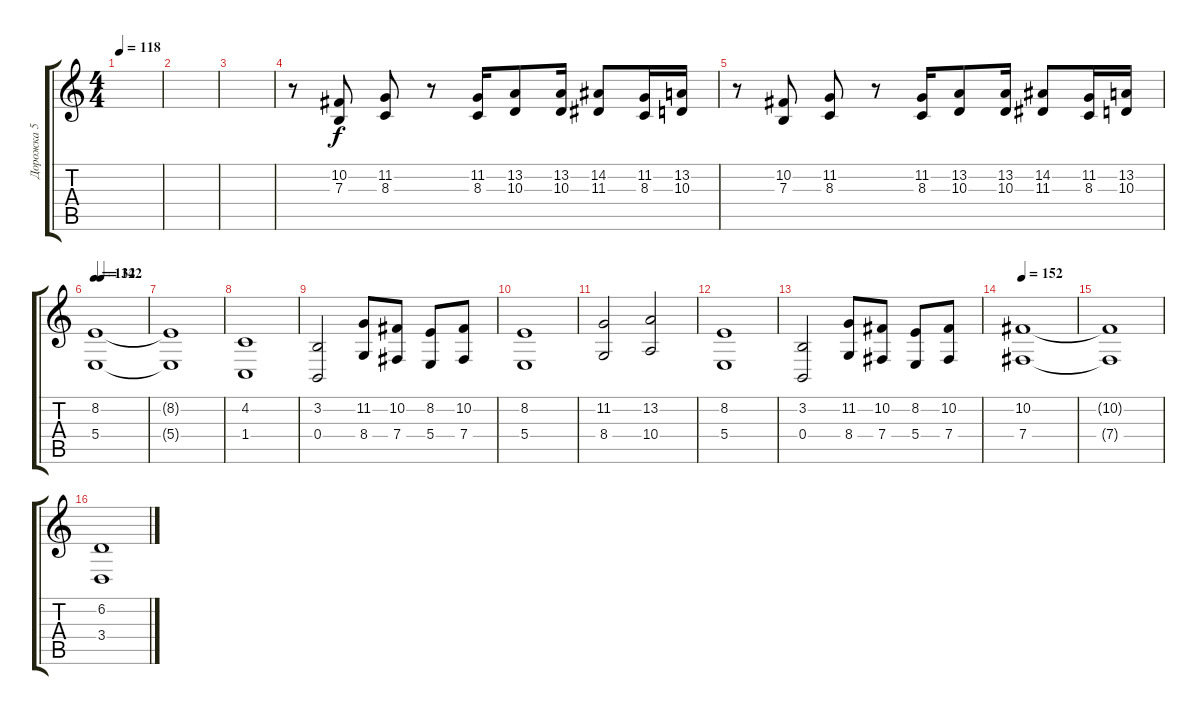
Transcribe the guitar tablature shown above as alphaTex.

\track ("Дорожка 5" "Дорожка 5") {instrument orchestrahit}
\staff {score tabs}
\tuning (Db4 Ab3 E3 B2 Gb2 B1) {hide}
\ts (4 4)
\tempo 118
\clef g2
\ks c
|
|
|
r.8 (10.2 7.3).8 (11.2 8.3).8 r.8 (11.2 8.3).16 (13.2 10.3).8 (13.2 10.3).16 (14.2 11.3).8 (11.2 8.3).16 (13.2 10.3).16 |
r.8 (10.2 7.3).8 (11.2 8.3).8 r.8 (11.2 8.3).16 (13.2 10.3).8 (13.2 10.3).16 (14.2 11.3).8 (11.2 8.3).16 (13.2 10.3).16 |
\tempo 132
\tempo (142 0.125)
(8.2 5.4).1{instrument stringensemble1} |
(8.2{t} 5.4{t}).1 |
(4.2 1.4).1 |
(3.2 0.4).2 (11.2 8.4).8 (10.2 7.4).8 (8.2 5.4).8 (10.2 7.4).8 |
(8.2 5.4).1 |
(11.2 8.4).2 (13.2 10.4).2 |
(8.2 5.4).1 |
(3.2 0.4).2 (11.2 8.4).8 (10.2 7.4).8 (8.2 5.4).8 (10.2 7.4).8 |
\tempo 152
(10.2 7.4).1 |
(10.2{t} 7.4{t}).1 |
(6.2 3.4).1
